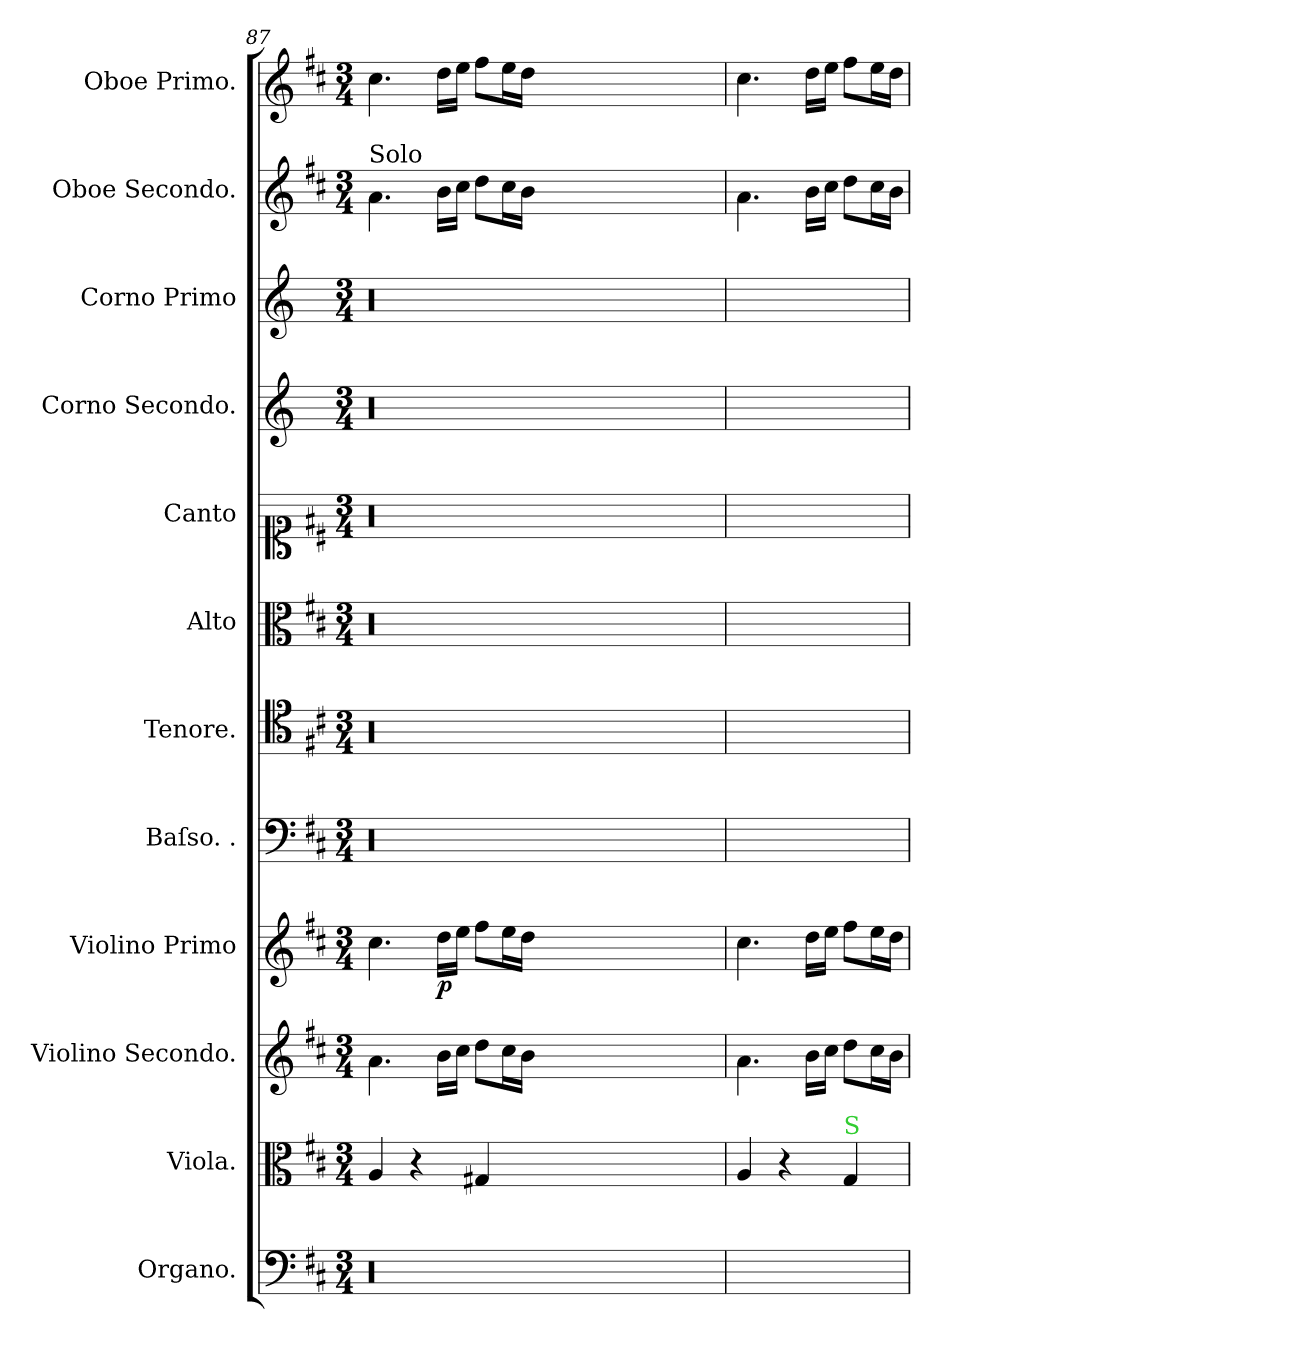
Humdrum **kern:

**kern	**kern	**kern	**kern	**dynam	**kern	**kern	**kern	**kern	**kern	**kern	**kern	**kern
*part12	*part11	*part10	*part9	*part9	*part8	*part7	*part6	*part5	*part4	*part3	*part2	*part1
*staff12	*staff11	*staff10	*staff9	*staff9	*staff8	*staff7	*staff6	*staff5	*staff4	*staff3	*staff2	*staff1
*I"Organo.	*I"Viola.	*I"Violino Secondo.	*I"Violino Primo	*	*I"Baſso. .	*I"Tenore.	*I"Alto	*I"Canto	*I"Corno Secondo.	*I"Corno Primo	*I"Oboe Secondo.	*I"Oboe Primo.
*I'org	*I'vla	*I'vl 2	*I'vl 1	*	*I'B	*I'T	*I'A	*	*I'cor 2	*I'cor 1	*I'ob 2	*I'ob 1
*clefF4	*clefC3	*clefG2	*clefG2	*	*clefF4	*clefC4	*clefC3	*clefC1	*clefG2	*clefG2	*clefG2	*clefG2
*	*	*	*	*	*	*	*	*	*ITrd6c10	*ITrd6c10	*	*
*k[f#c#]	*k[f#c#]	*k[f#c#]	*k[f#c#]	*	*k[f#c#]	*k[f#c#]	*k[f#c#]	*k[f#c#]	*k[f#c#]	*k[f#c#]	*k[f#c#]	*k[f#c#]
*M3/4	*M3/4	*M3/4	*M3/4	*	*M3/4	*M3/4	*M3/4	*M3/4	*M3/4	*M3/4	*M3/4	*M3/4
=87	=87	=87	=87	=87	=87	=87	=87	=87	=87	=87	=87	=87
!	!	!	!	!	!	!	!	!	!	!	!LO:TX:a:t=Solo	!
!LO:N:vis=00	!	!	!	!	!LO:N:vis=00	!LO:N:vis=00	!LO:N:vis=00	!LO:N:vis=00	!LO:N:vis=00	!LO:N:vis=00	!	!
0.r	4A/	4.a\	4.cc#\	.	0.r	0.r	0.r	0.r	0.r	0.r	4.a\	4.cc#\
.	4r	.	.	.	.	.	.	.	.	.	.	.
!	!	!	!	!LO:DY:b	!	!	!	!	!	!	!	!
.	.	16b\LL	16dd\LL	p	.	.	.	.	.	.	16b\LL	16dd\LL
.	.	16cc#\JJ	16ee\JJ	.	.	.	.	.	.	.	16cc#\JJ	16ee\JJ
.	4G#X/	8dd\L	8ff#\L	.	.	.	.	.	.	.	8dd\L	8ff#\L
.	.	16cc#\L	16ee\L	.	.	.	.	.	.	.	16cc#\L	16ee\L
.	.	16b\JJ	16dd\JJ	.	.	.	.	.	.	.	16b\JJ	16dd\JJ
.	0ryy	0ryy	0ryy	.	.	.	.	.	.	.	0ryy	0ryy
.	4ryy	4ryy	4ryy	.	.	.	.	.	.	.	4ryy	4ryy
=88	=88	=88	=88	=88	=88	=88	=88	=88	=88	=88	=88	=88
2.ryy	4A/	4.a\	4.cc#\	.	2.ryy	2.ryy	2.ryy	2.ryy	2.ryy	2.ryy	4.a\	4.cc#\
.	4r	.	.	.	.	.	.	.	.	.	.	.
.	.	16b\LL	16dd\LL	.	.	.	.	.	.	.	16b\LL	16dd\LL
.	.	16cc#\JJ	16ee\JJ	.	.	.	.	.	.	.	16cc#\JJ	16ee\JJ
!	!LO:TX:a:color=limegreen:t=S	!	!	!	!	!	!	!	!	!	!	!
.	4G/	8dd\L	8ff#\L	.	.	.	.	.	.	.	8dd\L	8ff#\L
.	.	16cc#\L	16ee\L	.	.	.	.	.	.	.	16cc#\L	16ee\L
.	.	16b\JJ	16dd\JJ	.	.	.	.	.	.	.	16b\JJ	16dd\JJ
=	=	=	=	=	=	=	=	=	=	=	=	=
*-	*-	*-	*-	*-	*-	*-	*-	*-	*-	*-	*-	*-
